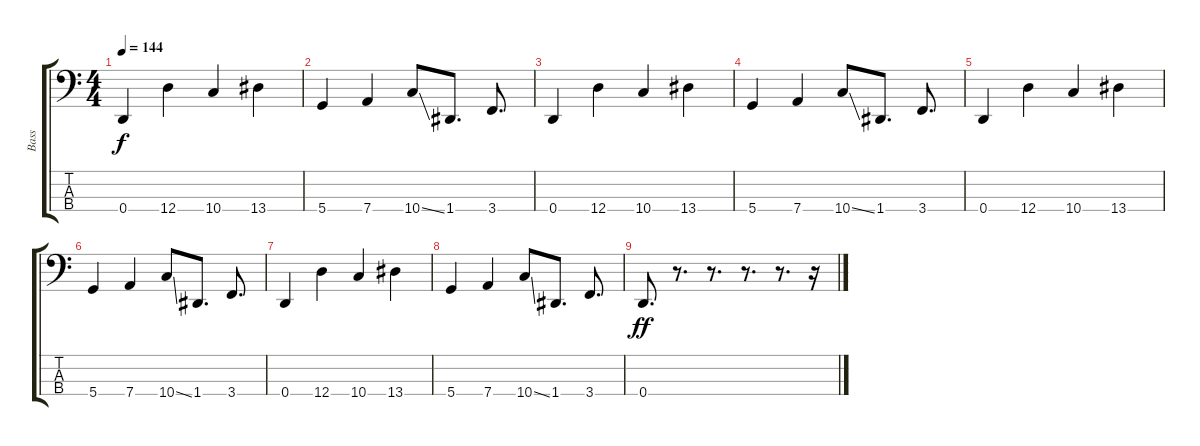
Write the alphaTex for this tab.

\track ("Bass" "Bass") {instrument electricbasspick}
\staff {score tabs}
\tuning (G2 D2 A1 D1) {hide}
\ts (4 4)
\tempo 144
\clef f4
\ks c
0.4.4{dy f} 12.4.4 10.4.4 13.4.4 |
5.4.4 7.4.4 10.4{ss}.8 1.4.8{d} 3.4.8{d} |
0.4.4 12.4.4 10.4.4 13.4.4 |
5.4.4 7.4.4 10.4{ss}.8 1.4.8{d} 3.4.8{d} |
0.4.4 12.4.4 10.4.4 13.4.4 |
5.4.4 7.4.4 10.4{ss}.8 1.4.8{d} 3.4.8{d} |
0.4.4 12.4.4 10.4.4 13.4.4 |
5.4.4 7.4.4 10.4{ss}.8 1.4.8{d} 3.4.8{d} |
0.4.8{d dy ff} r.8{d} r.8{d} r.8{d} r.8{d} r.16
